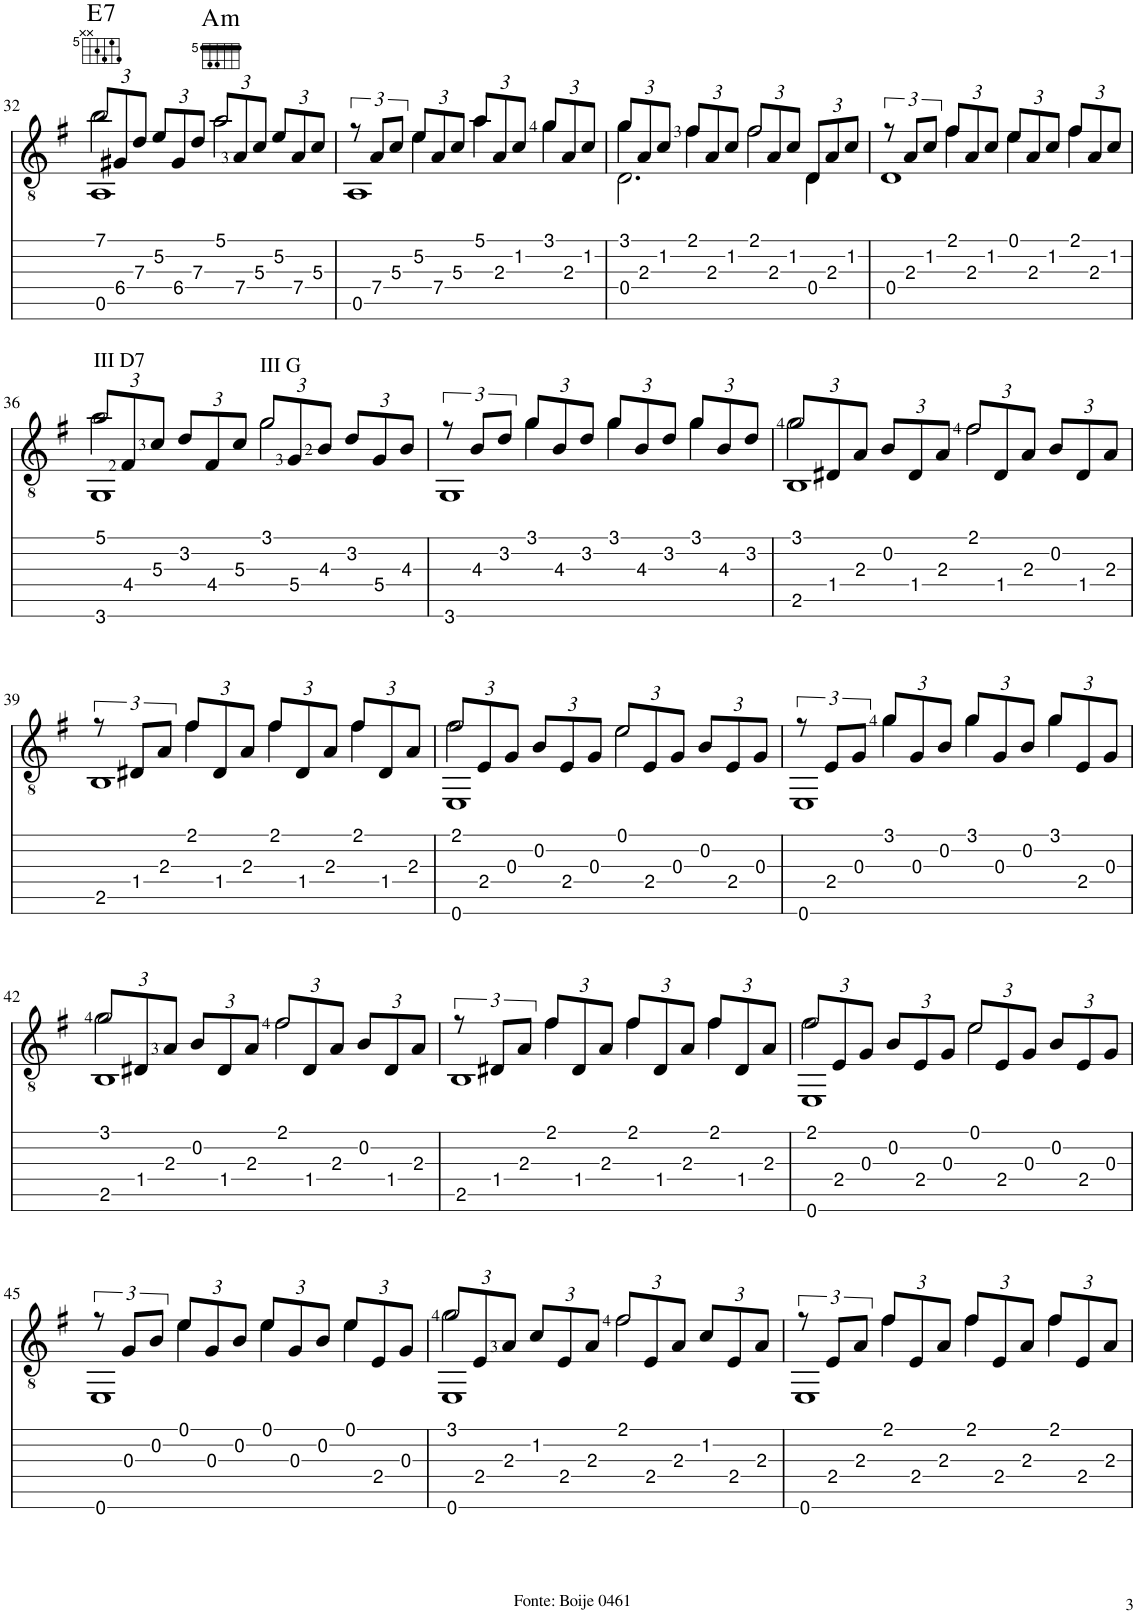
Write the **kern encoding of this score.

**kern	**kern	**harte
*part1	*part1	*part1
*staff2	*staff1	*
*I"Guitar	*	*
*I'Guit.	*	*
!!LO:PB:g=z
*	*clefGv2	*
*k[f#]	*k[f#]	*
*M4/4	*M4/4	*
*met(c)	*met(c)	*
*Xbrackettup	*Xbrackettup	*
=32	=32	=32
*^	*	*
*	*^	*	*
!	!	!	!LO:N:head=open	!LO:H:kt=7
*	*	*	*^	*
*	*	*	*	*^	*
12bL	2b	1AA	12b/L	2b\	1AA	E:7
12G#	.	.	12G#X/	.	.	.
12dJ	.	.	12d/J	.	.	.
12eL	.	.	12e/L	.	.	.
12G#	.	.	12G#/	.	.	.
12dJ	.	.	12d/J	.	.	.
!	!	!	!LO:N:head=open	!	!	!LO:H:kt=m
12aL	2a	.	12a/L	2a\	.	A:min
12A	.	.	12A/	.	.	.
12cJ	.	.	12c/J	.	.	.
12eL	.	.	12e/L	.	.	.
12A	.	.	12A/	.	.	.
12cJ	.	.	12c/J	.	.	.
=33	=33	=33	=33	=33	=33	=33
*	*	*	*brackettup	*	*	*
12r	4ryy	1AA	12r	4ryy	1AA	.
12AL	.	.	12A/L	.	.	.
12cJ	.	.	12c/J	.	.	.
*	*	*	*Xbrackettup	*	*	*
12eL	4e	.	12e/L	4e\	.	.
12A	.	.	12A/	.	.	.
12cJ	.	.	12c/J	.	.	.
12aL	4a	.	12a/L	4a\	.	.
12A	.	.	12A/	.	.	.
12cJ	.	.	12c/J	.	.	.
12gL	4g	.	12g/L	4g\	.	.
12A	.	.	12A/	.	.	.
12cJ	.	.	12c/J	.	.	.
=34	=34	=34	=34	=34	=34	=34
12gL	4g	2.D	12g/L	4g\	2.D\	.
12A	.	.	12A/	.	.	.
12cJ	.	.	12c/J	.	.	.
12f#L	4f#	.	12f#/L	4f#\	.	.
12A	.	.	12A/	.	.	.
12cJ	.	.	12c/J	.	.	.
!	!	!	!LO:N:head=open	!	!	!
12f#L	2f#	.	12f#/L	2f#\	.	.
12A	.	.	12A/	.	.	.
12cJ	.	.	12c/J	.	.	.
12DL	.	4D	12D/L	.	4D\	.
12A	.	.	12A/	.	.	.
12cJ	.	.	12c/J	.	.	.
=35	=35	=35	=35	=35	=35	=35
*	*	*	*brackettup	*	*	*
12r	4ryy	1D	12r	4ryy	1D	.
12AL	.	.	12A/L	.	.	.
12cJ	.	.	12c/J	.	.	.
*	*	*	*Xbrackettup	*	*	*
12f#L	4f#	.	12f#/L	4f#\	.	.
12A	.	.	12A/	.	.	.
12cJ	.	.	12c/J	.	.	.
12eL	4e	.	12e/L	4e\	.	.
12A	.	.	12A/	.	.	.
12cJ	.	.	12c/J	.	.	.
12f#L	4f#	.	12f#/L	4f#\	.	.
12A	.	.	12A/	.	.	.
12cJ	.	.	12c/J	.	.	.
!!LO:LB:g=z	!!	!!
=36	=36	=36	=36	=36	=36	=36
!	!	!	!LO:TX:a:t=III D7	!	!	!
!	!	!	!LO:N:head=open	!	!	!
12aL	2a	1GG	12a/L	2a\	1GG	.
12F#	.	.	12F#/	.	.	.
12cJ	.	.	12c/J	.	.	.
12dL	.	.	12d/L	.	.	.
12F#	.	.	12F#/	.	.	.
12cJ	.	.	12c/J	.	.	.
!	!	!	!LO:TX:a:t=III G	!	!	!
!	!	!	!LO:N:head=open	!	!	!
12gL	2g	.	12g/L	2g\	.	.
12G	.	.	12G/	.	.	.
12BJ	.	.	12B/J	.	.	.
12dL	.	.	12d/L	.	.	.
12G	.	.	12G/	.	.	.
12BJ	.	.	12B/J	.	.	.
=37	=37	=37	=37	=37	=37	=37
*	*	*	*brackettup	*	*	*
12r	4ryy	1GG	12r	4ryy	1GG	.
12BL	.	.	12B/L	.	.	.
12dJ	.	.	12d/J	.	.	.
*	*	*	*Xbrackettup	*	*	*
12gL	4g	.	12g/L	4g\	.	.
12B	.	.	12B/	.	.	.
12dJ	.	.	12d/J	.	.	.
12gL	4g	.	12g/L	4g\	.	.
12B	.	.	12B/	.	.	.
12dJ	.	.	12d/J	.	.	.
12gL	4g	.	12g/L	4g\	.	.
12B	.	.	12B/	.	.	.
12dJ	.	.	12d/J	.	.	.
=38	=38	=38	=38	=38	=38	=38
!	!	!	!LO:N:head=open	!	!	!
12gL	2g	1BB	12g/L	2g\	1BB	.
12D#	.	.	12D#X/	.	.	.
12AJ	.	.	12A/J	.	.	.
12BL	.	.	12B/L	.	.	.
12D#	.	.	12D#/	.	.	.
12AJ	.	.	12A/J	.	.	.
!	!	!	!LO:N:head=open	!	!	!
12f#L	2f#	.	12f#/L	2f#\	.	.
12D#	.	.	12D#/	.	.	.
12AJ	.	.	12A/J	.	.	.
12BL	.	.	12B/L	.	.	.
12D#	.	.	12D#/	.	.	.
12AJ	.	.	12A/J	.	.	.
!!LO:LB:g=z	!!	!!
=39	=39	=39	=39	=39	=39	=39
*	*	*	*brackettup	*	*	*
12r	4ryy	1BB	12r	4ryy	1BB	.
12D#L	.	.	12D#X/L	.	.	.
12AJ	.	.	12A/J	.	.	.
*	*	*	*Xbrackettup	*	*	*
12f#L	4f#	.	12f#/L	4f#\	.	.
12D#	.	.	12D#/	.	.	.
12AJ	.	.	12A/J	.	.	.
12f#L	4f#	.	12f#/L	4f#\	.	.
12D#	.	.	12D#/	.	.	.
12AJ	.	.	12A/J	.	.	.
12f#L	4f#	.	12f#/L	4f#\	.	.
12D#	.	.	12D#/	.	.	.
12AJ	.	.	12A/J	.	.	.
=40	=40	=40	=40	=40	=40	=40
!	!	!	!LO:N:head=open	!	!	!
12f#L	2f#	1EE	12f#/L	2f#\	1EE	.
12E	.	.	12E/	.	.	.
12GJ	.	.	12G/J	.	.	.
12BL	.	.	12B/L	.	.	.
12E	.	.	12E/	.	.	.
12GJ	.	.	12G/J	.	.	.
!	!	!	!LO:N:head=open	!	!	!
12eL	2e	.	12e/L	2e\	.	.
12E	.	.	12E/	.	.	.
12GJ	.	.	12G/J	.	.	.
12BL	.	.	12B/L	.	.	.
12E	.	.	12E/	.	.	.
12GJ	.	.	12G/J	.	.	.
=41	=41	=41	=41	=41	=41	=41
*	*	*	*brackettup	*	*	*
12r	4ryy	1EE	12r	4ryy	1EE	.
12EL	.	.	12E/L	.	.	.
12GJ	.	.	12G/J	.	.	.
*	*	*	*Xbrackettup	*	*	*
12gL	4g	.	12g/L	4g\	.	.
12G	.	.	12G/	.	.	.
12BJ	.	.	12B/J	.	.	.
12gL	4g	.	12g/L	4g\	.	.
12G	.	.	12G/	.	.	.
12BJ	.	.	12B/J	.	.	.
12gL	4g	.	12g/L	4g\	.	.
12E	.	.	12E/	.	.	.
12GJ	.	.	12G/J	.	.	.
!!LO:LB:g=z	!!	!!
=42	=42	=42	=42	=42	=42	=42
!LO:N:head=open	!	!	!LO:N:head=open	!	!	!
12gL	2g	1BB	12g/L	2g\	1BB	.
12D#X	.	.	12D#X/	.	.	.
12AJ	.	.	12A/J	.	.	.
12BL	.	.	12B/L	.	.	.
12D#	.	.	12D#/	.	.	.
12AJ	.	.	12A/J	.	.	.
!LO:N:head=open	!	!	!LO:N:head=open	!	!	!
12f#L	2f#	.	12f#/L	2f#\	.	.
12D#	.	.	12D#/	.	.	.
12AJ	.	.	12A/J	.	.	.
12BL	.	.	12B/L	.	.	.
12D#	.	.	12D#/	.	.	.
12AJ	.	.	12A/J	.	.	.
=43	=43	=43	=43	=43	=43	=43
*	*	*	*brackettup	*	*	*
12r	4ryy	1BB	12r	4ryy	1BB	.
12D#L	.	.	12D#X/L	.	.	.
12AJ	.	.	12A/J	.	.	.
*	*	*	*Xbrackettup	*	*	*
12f#L	4f#	.	12f#/L	4f#\	.	.
12D#	.	.	12D#/	.	.	.
12AJ	.	.	12A/J	.	.	.
12f#L	4f#	.	12f#/L	4f#\	.	.
12D#	.	.	12D#/	.	.	.
12AJ	.	.	12A/J	.	.	.
12f#L	4f#	.	12f#/L	4f#\	.	.
12D#	.	.	12D#/	.	.	.
12AJ	.	.	12A/J	.	.	.
=44	=44	=44	=44	=44	=44	=44
!LO:N:head=open	!	!	!LO:N:head=open	!	!	!
12f#L	2f#	1EE	12f#/L	2f#\	1EE	.
12E	.	.	12E/	.	.	.
12GJ	.	.	12G/J	.	.	.
12BL	.	.	12B/L	.	.	.
12E	.	.	12E/	.	.	.
12GJ	.	.	12G/J	.	.	.
!LO:N:head=open	!	!	!LO:N:head=open	!	!	!
12eL	2e	.	12e/L	2e\	.	.
12E	.	.	12E/	.	.	.
12GJ	.	.	12G/J	.	.	.
12BL	.	.	12B/L	.	.	.
12E	.	.	12E/	.	.	.
12GJ	.	.	12G/J	.	.	.
!!LO:LB:g=z	!!	!!
=45	=45	=45	=45	=45	=45	=45
*	*	*	*brackettup	*	*	*
12r	4ryy	1EE	12r	4ryy	1EE	.
12GL	.	.	12G/L	.	.	.
12BJ	.	.	12B/J	.	.	.
*	*	*	*Xbrackettup	*	*	*
12eL	4e	.	12e/L	4e\	.	.
12G	.	.	12G/	.	.	.
12BJ	.	.	12B/J	.	.	.
12eL	4e	.	12e/L	4e\	.	.
12G	.	.	12G/	.	.	.
12BJ	.	.	12B/J	.	.	.
12eL	4e	.	12e/L	4e\	.	.
12E	.	.	12E/	.	.	.
12GJ	.	.	12G/J	.	.	.
=46	=46	=46	=46	=46	=46	=46
!	!	!	!LO:N:head=open	!	!	!
12gL	2g	1EE	12g/L	2g\	1EE	.
12E	.	.	12E/	.	.	.
12AJ	.	.	12A/J	.	.	.
12cL	.	.	12c/L	.	.	.
12E	.	.	12E/	.	.	.
12AJ	.	.	12A/J	.	.	.
!	!	!	!LO:N:head=open	!	!	!
12f#L	2f#	.	12f#/L	2f#\	.	.
12E	.	.	12E/	.	.	.
12AJ	.	.	12A/J	.	.	.
12cL	.	.	12c/L	.	.	.
12E	.	.	12E/	.	.	.
12AJ	.	.	12A/J	.	.	.
=47	=47	=47	=47	=47	=47	=47
*	*	*	*brackettup	*	*	*
12r	4ryy	1EE	12r	4ryy	1EE	.
12EL	.	.	12E/L	.	.	.
12AJ	.	.	12A/J	.	.	.
*	*	*	*Xbrackettup	*	*	*
12f#L	4f#	.	12f#/L	4f#\	.	.
12E	.	.	12E/	.	.	.
12AJ	.	.	12A/J	.	.	.
12f#L	4f#	.	12f#/L	4f#\	.	.
12E	.	.	12E/	.	.	.
12AJ	.	.	12A/J	.	.	.
12f#L	4f#	.	12f#/L	4f#\	.	.
12E	.	.	12E/	.	.	.
12AJ	.	.	12A/J	.	.	.
*v	*v	*v	*	*	*	*
*	*v	*v	*v	*
=	=	=
*-	*-	*-
